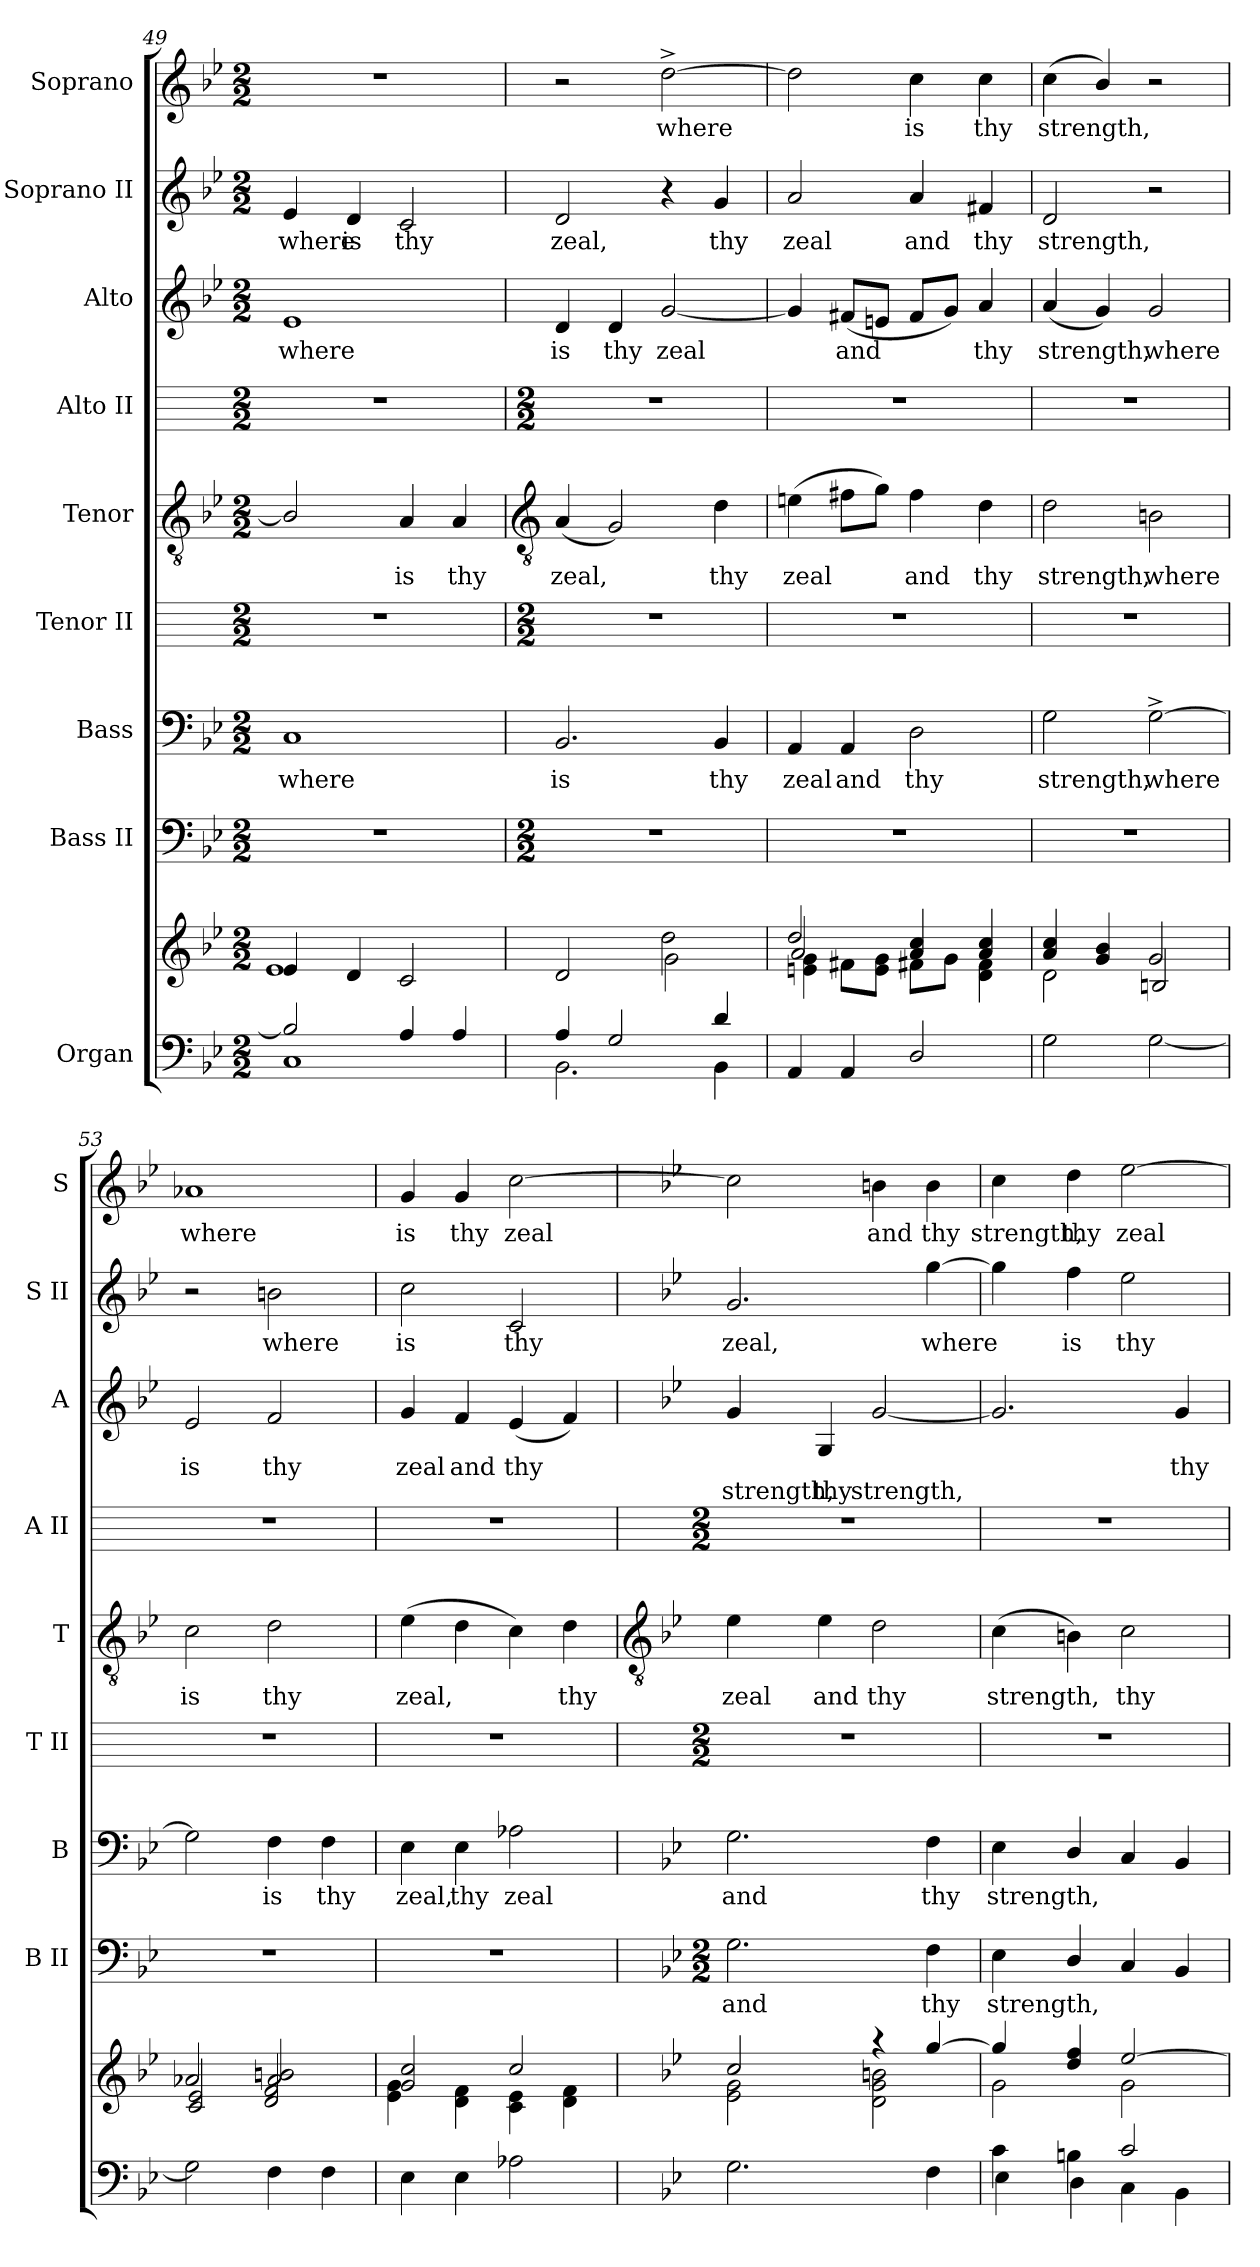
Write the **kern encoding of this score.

**kern	**kern	**kern	**text	**kern	**text	**kern	**kern	**text	**kern	**kern	**text	**text	**kern	**text	**kern	**text
*part9	*part9	*part8	*part8	*part7	*part7	*part6	*part5	*part5	*part4	*part3	*part3	*part3	*part2	*part2	*part1	*part1
*staff10	*staff9	*staff8	*staff8	*staff7	*staff7	*staff6	*staff5	*staff5	*staff4	*staff3	*staff3	*staff3	*staff2	*staff2	*staff1	*staff1
*I"Organ	*	*I"Bass II	*	*I"Bass	*	*I"Tenor II	*I"Tenor	*	*I"Alto II	*I"Alto	*	*	*I"Soprano II	*	*I"Soprano	*
*	*	*I'B II	*	*I'B	*	*I'T II	*I'T	*	*I'A II	*I'A	*	*	*I'S II	*	*I'S	*
*clefF4	*clefG2	*clefF4	*	*clefF4	*	*	*clefGv2	*	*	*clefG2	*	*	*clefG2	*	*clefG2	*
*k[b-e-]	*k[b-e-]	*k[b-e-]	*	*k[b-e-]	*	*	*k[b-e-]	*	*	*k[b-e-]	*	*	*k[b-e-]	*	*k[b-e-]	*
*B-:	*B-:	*B-:	*	*B-:	*	*	*B-:	*	*	*B-:	*	*	*B-:	*	*B-:	*
*M2/2	*M2/2	*M2/2	*	*M2/2	*	*M2/2	*M2/2	*	*M2/2	*M2/2	*	*	*M2/2	*	*M2/2	*
=49	=49	=49	=49	=49	=49	=49	=49	=49	=49	=49	=49	=49	=49	=49	=49	=49
*^	*^	*	*	*	*	*	*	*	*	*	*	*	*	*	*	*
!	!	!	!	!	!	!	!LO:LY:b	!	!	!	!	!	!LO:LY:b	!	!	!LO:LY:b	!	!
2B-/]	1C\	4e-/	1e-\	1r	.	1C	where	1r	2B-/]	.	1r	1e-	where	.	4e-	where	1r	.
!	!	!	!	!	!	!	!	!	!	!	!	!	!	!	!	!LO:LY:b	!	!
.	.	4d/	.	.	.	.	.	.	.	.	.	.	.	.	4d	is	.	.
!	!	!	!	!	!	!	!	!	!	!LO:LY:b	!	!	!	!	!	!LO:LY:b	!	!
4A/	.	2c/	.	.	.	.	.	.	4A	is	.	.	.	.	2c	thy	.	.
!	!	!	!	!	!	!	!	!	!	!LO:LY:b	!	!	!	!	!	!	!	!
4A/	.	.	.	.	.	.	.	.	4A	thy	.	.	.	.	.	.	.	.
!!LO:LB:g=z
=50	=50	=50	=50	=50	=50	=50	=50	=50	=50	=50	=50	=50	=50	=50	=50	=50	=50	=50
*	*	*	*	*	*	*	*	*	*clefGv2	*	*	*	*	*	*	*	*	*
*	*	*	*	*M2/2	*	*	*	*M2/2	*	*	*M2/2	*	*	*	*	*	*	*
!	!	!	!	!	!	!	!LO:LY:b	!	!	!LO:LY:b	!	!	!LO:LY:b	!	!	!LO:LY:b	!	!
4A/	2.BB-\	2ryy	2d/	1r	.	2.BB-	is	1r	(<4A	zeal,	1r	4d	is	.	2d	zeal,	2r	.
!	!	!	!	!	!	!	!	!	!	!	!	!	!LO:LY:b	!	!	!	!	!
2G/	.	.	.	.	.	.	.	.	2G)	.	.	4d	thy	.	.	.	.	.
!	!	!	!	!	!	!	!	!	!	!	!	!	!LO:LY:b	!	!	!	!	!LO:LY:b
.	.	2dd\	2g\	.	.	.	.	.	.	.	.	[2g	zeal	.	4r	.	[2dd^	where
!	!	!	!	!	!	!	!LO:LY:b	!	!	!LO:LY:b	!	!	!	!	!	!LO:LY:b	!	!
4d/	4BB-\	.	.	.	.	4BB-	thy	.	4d	thy	.	.	.	.	4g	thy	.	.
=51	=51	=51	=51	=51	=51	=51	=51	=51	=51	=51	=51	=51	=51	=51	=51	=51	=51	=51
*	*	*	*^	*	*	*	*	*	*	*	*	*	*	*	*	*	*	*
!	!	!	!	!	!	!	!	!LO:LY:b	!	!	!LO:LY:b	!	!	!	!	!	!LO:LY:b	!	!
2ryy	4AA/	2dd/	2a/	4en\ 4g\	1r	.	4AA	zeal	1r	(>4en	zeal	1r	4g]	.	.	2a	zeal	2dd]	.
!	!	!	!	!	!	!	!	!LO:LY:b	!	!	!	!	!	!LO:LY:b	!	!	!	!	!
.	4AA/	.	.	8f#X\L	.	.	4AA	and	.	8f#XL	.	.	(<8f#XL	and	.	.	.	.	.
.	.	.	.	8e\ 8g\J	.	.	.	.	.	8gJ)	.	.	8enJ	.	.	.	.	.	.
!	!	!	!	!	!	!	!	!LO:LY:b	!	!	!LO:LY:b	!	!	!	!	!	!LO:LY:b	!	!LO:LY:b
2ryy	2D/	4a/ 4cc/	8f#X\L	2ryy	.	.	2D	thy	.	4f#	and	.	8f#L	.	.	4a	and	4cc	is
.	.	.	8g\J	.	.	.	.	.	.	.	.	.	8gJ)	.	.	.	.	.	.
!	!	!	!	!	!	!	!	!	!	!	!LO:LY:b	!	!	!LO:LY:b	!	!	!LO:LY:b	!	!LO:LY:b
.	.	4a/ 4cc/	4d\ 4f#\	.	.	.	.	.	.	4d	thy	.	4a	thy	.	4f#X	thy	4cc	thy
*	*	*	*v	*v	*	*	*	*	*	*	*	*	*	*	*	*	*	*	*
=52	=52	=52	=52	=52	=52	=52	=52	=52	=52	=52	=52	=52	=52	=52	=52	=52	=52	=52
!	!	!	!	!	!	!	!LO:LY:b	!	!	!LO:LY:b	!	!	!LO:LY:b	!	!	!LO:LY:b	!	!LO:LY:b
1ryy	2G\	4a/ 4cc/	2d\	1r	.	2G	strength,	1r	2d	strength,	1r	(<4a	strength,	.	2d	strength,	(<4cc	strength,
.	.	4g/ 4b-/	.	.	.	.	.	.	.	.	.	4g)	.	.	.	.	4b-/)	.
!	!	!	!	!	!	!	!LO:LY:b	!	!	!LO:LY:b	!	!	!LO:LY:b	!	!	!	!	!
.	[2G\	2g/	2Bn/	.	.	[2G^	where	.	2Bn	where	.	2g	where	.	2r	.	2r	.
=53	=53	=53	=53	=53	=53	=53	=53	=53	=53	=53	=53	=53	=53	=53	=53	=53	=53	=53
!	!	!	!	!	!	!	!	!	!	!LO:LY:b	!	!	!LO:LY:b	!	!	!	!	!LO:LY:b
1ryy	2G\]	2a-X/	2c/ 2e-/	1r	.	2G]	.	1r	2c	is	1r	2e-	is	.	2r	.	1a-X	where
!	!	!	!	!	!	!	!LO:LY:b	!	!	!LO:LY:b	!	!	!LO:LY:b	!	!	!LO:LY:b	!	!
.	4F\	2a-/ 2bn/	2d/ 2f/	.	.	4F	is	.	2d	thy	.	2f	thy	.	2bn	where	.	.
!	!	!	!	!	!	!	!LO:LY:b	!	!	!	!	!	!	!	!	!	!	!
.	4F\	.	.	.	.	4F	thy	.	.	.	.	.	.	.	.	.	.	.
=54	=54	=54	=54	=54	=54	=54	=54	=54	=54	=54	=54	=54	=54	=54	=54	=54	=54	=54
!	!	!	!	!	!	!	!LO:LY:b	!	!	!LO:LY:b	!	!	!LO:LY:b	!	!	!LO:LY:b	!	!LO:LY:b
1ryy	4E-\	2g/ 2cc/	4e-\ 4g\	1r	.	4E-	zeal,	1r	(>4e-	zeal,	1r	4g	zeal	.	2cc	is	4g	is
!	!	!	!	!	!	!	!LO:LY:b	!	!	!	!	!	!LO:LY:b	!	!	!	!	!LO:LY:b
.	4E-\	.	4d\ 4f\	.	.	4E-	thy	.	4d	.	.	4f	and	.	.	.	4g	thy
!	!	!	!	!	!	!	!LO:LY:b	!	!	!	!	!	!LO:LY:b	!	!	!LO:LY:b	!	!LO:LY:b
.	2A-X\	2cc/	4c\ 4e-\	.	.	2A-X	zeal	.	4c)	.	.	(<4e-	thy	.	2c	thy	[2cc	zeal
!	!	!	!	!	!	!	!	!	!	!LO:LY:b	!	!	!	!	!	!	!	!
.	.	.	4d\ 4f\	.	.	.	.	.	4d	thy	.	4f)	.	.	.	.	.	.
!!LO:LB:g=z
=55	=55	=55	=55	=55	=55	=55	=55	=55	=55	=55	=55	=55	=55	=55	=55	=55	=55	=55
*	*	*	*	*	*	*	*	*	*clefGv2	*	*	*	*	*	*	*	*	*
*	*	*	*	*k[b-e-]	*	*	*	*	*	*	*	*	*	*	*	*	*	*
*	*	*	*	*B-:	*	*	*	*	*	*	*	*	*	*	*	*	*	*
*	*	*	*	*M2/2	*	*	*	*M2/2	*	*	*M2/2	*	*	*	*	*	*	*
!	!	!	!	!	!LO:LY:b	!	!LO:LY:b	!	!	!LO:LY:b	!	!	!	!LO:LY:b	!	!LO:LY:b	!	!
1ryy	2.G\	2cc/	2e-\ 2g\	2.G	and	2.G	and	1r	4e-	zeal	1r	4g	.	strength,	2.g	zeal,	2cc]	.
!	!	!	!	!	!	!	!	!	!	!LO:LY:b	!	!	!	!LO:LY:b	!	!	!	!
.	.	.	.	.	.	.	.	.	4e-	and	.	4G	.	thy	.	.	.	.
!	!	!	!	!	!	!	!	!	!	!LO:LY:b	!	!	!	!LO:LY:b	!	!	!	!LO:LY:b
.	.	4r	2d\ 2g\ 2bn\	.	.	.	.	.	2d	thy	.	[2g	.	strength,	.	.	4bn	and
!	!	!	!	!	!LO:LY:b	!	!LO:LY:b	!	!	!	!	!	!	!	!	!LO:LY:b	!	!LO:LY:b
.	4F\	[4gg/	.	4F	thy	4F	thy	.	.	.	.	.	.	.	[4gg	where	4b	thy
=56	=56	=56	=56	=56	=56	=56	=56	=56	=56	=56	=56	=56	=56	=56	=56	=56	=56	=56
!	!	!	!	!	!LO:LY:b	!	!LO:LY:b	!	!	!LO:LY:b	!	!	!	!	!	!	!	!LO:LY:b
4c\	4E-\	4gg/]	2g\	4E-	strength,	4E-	strength,	1r	(>4c	strength,	1r	2.g]	.	.	4gg]	.	4cc	strength,
!	!	!	!	!	!	!	!	!	!	!	!	!	!	!	!	!LO:LY:b	!	!LO:LY:b
4Bn\	4D\	4dd/ 4ff/	.	4D/	.	4D/	.	.	4Bn)	.	.	.	.	.	4ff	is	4dd	thy
!	!	!	!	!	!	!	!	!	!	!LO:LY:b	!	!	!	!	!	!LO:LY:b	!	!LO:LY:b
2c/	4C\	[2ee-/	2g\	4C	.	4C	.	.	2c	thy	.	.	.	.	2ee-	thy	[2ee-	zeal
!	!	!	!	!	!	!	!	!	!	!	!	!	!LO:LY:b	!	!	!	!	!
.	4BB-\	.	.	4BB-	.	4BB-	.	.	.	.	.	4g	thy	.	.	.	.	.
*v	*v	*	*	*	*	*	*	*	*	*	*	*	*	*	*	*	*	*
*	*v	*v	*	*	*	*	*	*	*	*	*	*	*	*	*	*	*
=	=	=	=	=	=	=	=	=	=	=	=	=	=	=	=	=
*-	*-	*-	*-	*-	*-	*-	*-	*-	*-	*-	*-	*-	*-	*-	*-	*-
